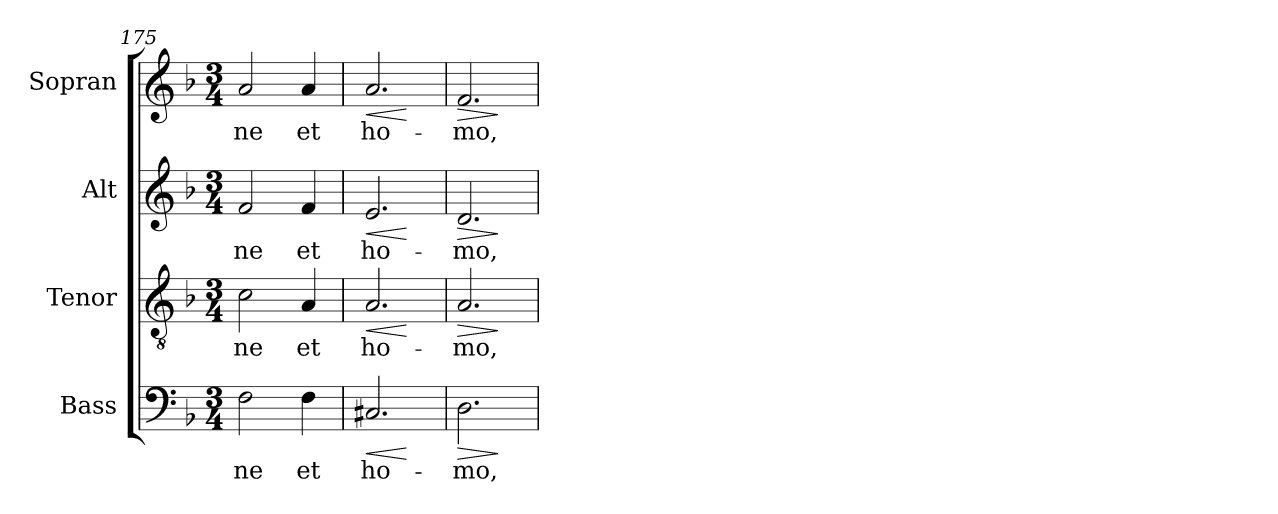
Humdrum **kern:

**kern	**text	**dynam	**kern	**text	**dynam	**kern	**text	**dynam	**kern	**text	**dynam
*part4	*part4	*part4	*part3	*part3	*part3	*part2	*part2	*part2	*part1	*part1	*part1
*staff4	*staff4	*staff4	*staff3	*staff3	*staff3	*staff2	*staff2	*staff2	*staff1	*staff1	*staff1
*I"Bass	*	*	*I"Tenor	*	*	*I"Alt	*	*	*I"Sopran	*	*
*I'B.	*	*	*I'T.	*	*	*I'A.	*	*	*I'S.	*	*
*clefF4	*	*	*clefGv2	*	*	*clefG2	*	*	*clefG2	*	*
*k[b-]	*	*	*k[b-]	*	*	*k[b-]	*	*	*k[b-]	*	*
*F:	*	*	*F:	*	*	*F:	*	*	*F:	*	*
*M3/4	*	*	*M3/4	*	*	*M3/4	*	*	*M3/4	*	*
=175	=175	=175	=175	=175	=175	=175	=175	=175	=175	=175	=175
!	!LO:LY:b	!	!	!LO:LY:b	!	!	!LO:LY:b	!	!	!LO:LY:b	!
2F\	-ne	.	2c\	-ne	.	2f/	-ne	.	2a/	-ne	.
!	!LO:LY:b	!	!	!LO:LY:b	!	!	!LO:LY:b	!	!	!LO:LY:b	!
4F\	et	.	4A/	et	.	4f/	et	.	4a/	et	.
=176	=176	=176	=176	=176	=176	=176	=176	=176	=176	=176	=176
!	!LO:LY:b	!LO:HP:b	!	!LO:LY:b	!LO:HP:b	!	!LO:LY:b	!LO:HP:b	!	!LO:LY:b	!LO:HP:b
2.C#X/	ho-	<	2.A/	ho-	<	2.e/	ho-	<	2.a/	ho-	<
.	.	[	.	.	[	.	.	[	.	.	[
=177	=177	=177	=177	=177	=177	=177	=177	=177	=177	=177	=177
!	!LO:LY:b	!LO:HP:b	!	!LO:LY:b	!LO:HP:b	!	!LO:LY:b	!LO:HP:b	!	!LO:LY:b	!LO:HP:b
2.D\	-mo,	>	2.A/	-mo,	>	2.d/	-mo,	>	2.f/	-mo,	>
.	.	]	.	.	]	.	.	]	.	.	]
=	=	=	=	=	=	=	=	=	=	=	=
*-	*-	*-	*-	*-	*-	*-	*-	*-	*-	*-	*-
